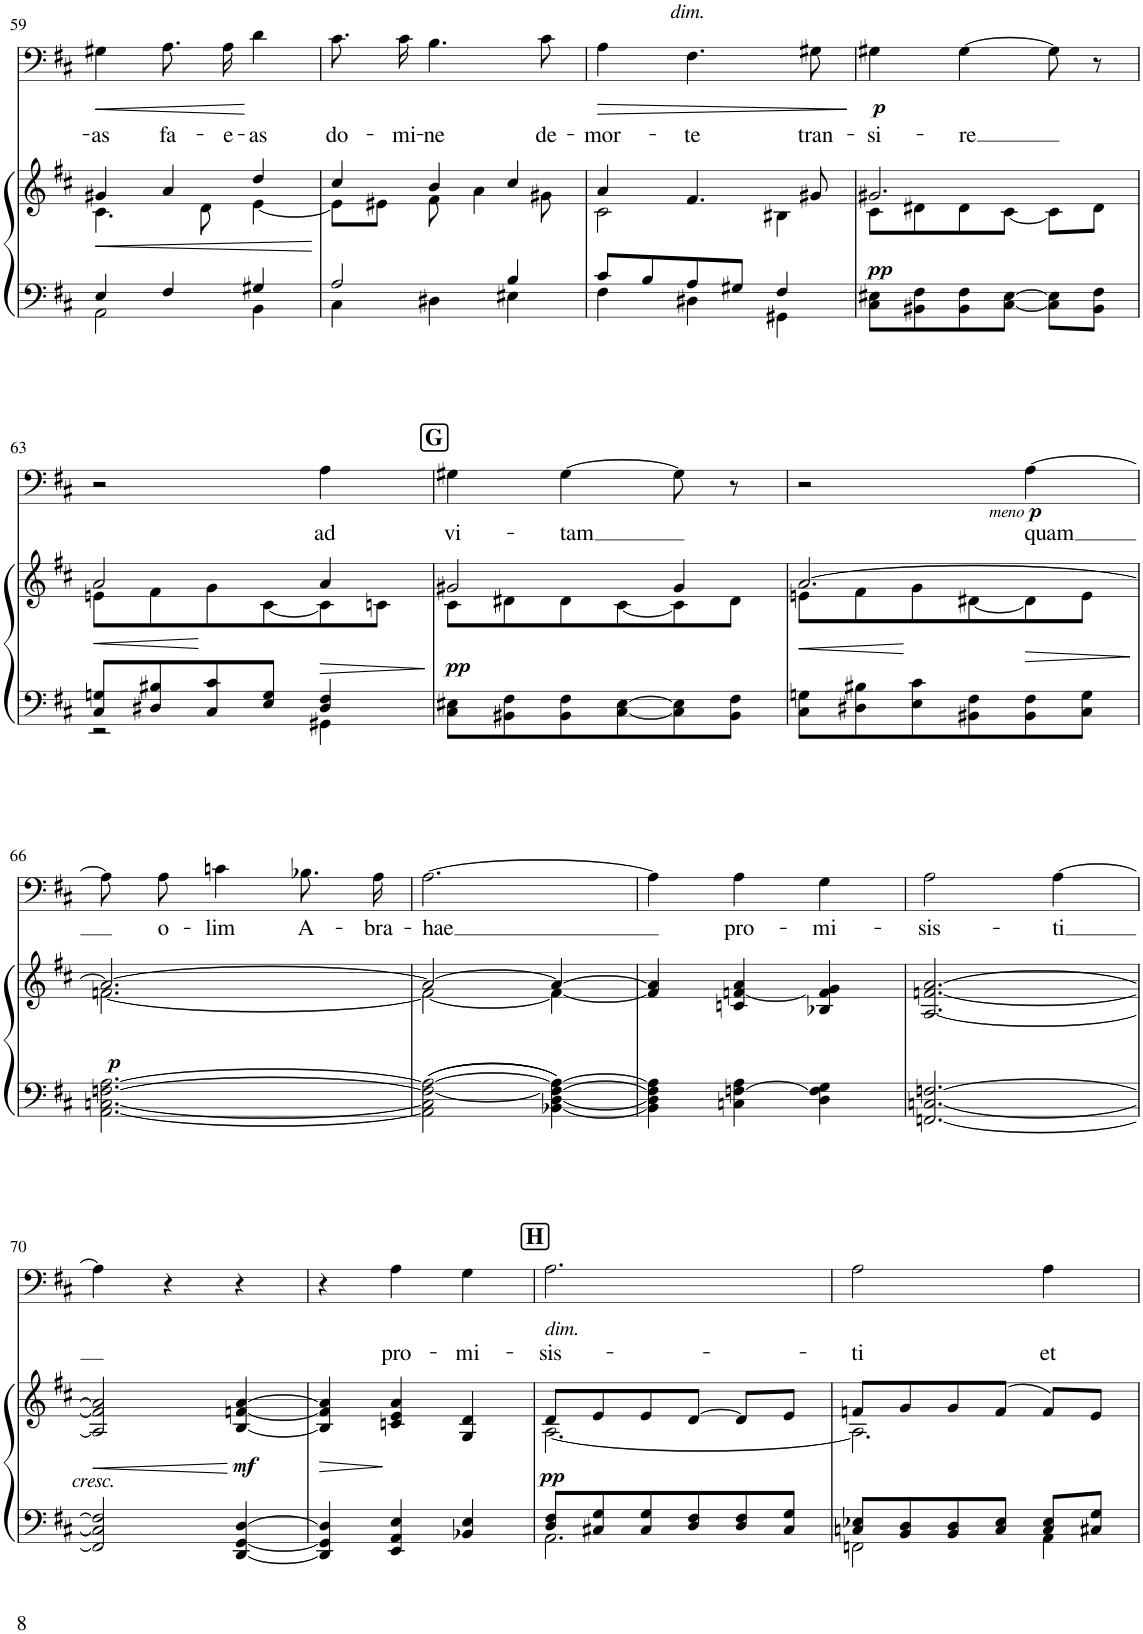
**kern	**kern	**dynam	**kern	**text	**dynam
*part2	*part2	*part2	*part1	*part1	*part1
*staff3	*staff2	*staff2/3	*staff1	*staff1	*staff1
*I"PIANO	*	*	*I"BARYTON SOLO	*	*
*I'Pno	*	*	*	*	*
!!LO:PB:g=z
*clefF4	*clefG2	*	*clefF4	*	*
*k[f#c#]	*k[f#c#]	*	*k[f#c#]	*	*
*M3/4	*M3/4	*	*M3/4	*	*
=59	=59	=59	=59	=59	=59
*^	*	*	*	*	*
!	!	!	!LO:HP:b	!	!LO:LY:b	!LO:HP:b
*	*	*^	*	*	*	*
4E/	2AA\	4g#X/	4.c#\	<	4G#X\	-as	<
!	!	!	!	!	!	!LO:LY:b	!
4F#/	.	4a/	.	.	8.A\L	fa-	.
.	.	.	8d\	.	.	.	.
!	!	!	!	!	!	!LO:LY:b	!
.	.	.	.	.	16A\Jk	-e-	.
!	!	!	!	!	!	!LO:LY:b	!
4G#X/	4BB\	4dd/	[4e\	.	4d\	-as	[
*v	*v	*	*	*	*	*	*
*	*v	*v	*	*	*	*
.	.	[	.	.	.
=60	=60	=60	=60	=60	=60
*^	*^	*	*	*	*
!	!	!	!	!	!	!LO:LY:b	!
2A/	4C#\	4cc#/	8e\L]	.	8.c#\L	do-	.
.	.	.	8e#X\J	.	.	.	.
!	!	!	!	!	!	!LO:LY:b	!
.	.	.	.	.	16c#\Jk	-mi-	.
!	!	!	!	!	!	!LO:LY:b	!
.	4D#X\	4b/	8f#\	.	4.B\	-ne	.
.	.	.	4a\	.	.	.	.
4B/	4E#X\	4cc#/	.	.	.	.	.
!	!	!	!	!	!	!LO:LY:b	!
.	.	.	8g#X\	.	8c#\	de-	.
=61	=61	=61	=61	=61	=61	=61	=61
!	!	!	!	!	!	!LO:LY:b	!LO:HP:b
8c#/L	4F#\	4a/	2c#\	.	4A\	-mor-	>
8B/	.	.	.	.	.	.	.
!	!	!	!	!	!LO:TX:a:i:t=dim.	!	!
!	!	!	!	!	!	!LO:LY:b	!
8A/	4D#X\	4.f#/	.	.	4.F#\	-te	.
8G#X/J	.	.	.	.	.	.	.
4F#/	4GG#X\	.	4B#X\	.	.	.	.
!	!	!	!	!	!	!LO:LY:b	!
.	.	8g#X/	.	.	8G#X\	tran-	.
*v	*v	*	*	*	*	*	*
*	*v	*v	*	*	*	*
.	.	.	.	.	]
=62	=62	=62	=62	=62	=62
*	*^	*	*	*	*
!	!	!	!LO:DY:b	!	!LO:LY:b	!LO:DY:b
8C#\ 8E#X\L	2.g#X/	8c#\L	pp	4G#X\	-si-	p
8BB#X\ 8F#\	.	8d#X\	.	.	.	.
!	!	!	!	!	!LO:LY:b	!
8BB#\ 8F#\	.	8d#\	.	[4G#\	-re	.
[8C#\ [8E#\J	.	[8c#\J	.	.	.	.
8C#\] 8E#\]L	.	8c#\L]	.	8G#\]	.	.
8BB#\ 8F#\J	.	8d#\J	.	8r	.	.
!!LO:LB:g=z
=63	=63	=63	=63	=63	=63	=63
*^	*	*	*	*	*	*
!	!	!	!	!LO:HP:b	!	!	!
8C#/ 8Gn/L	2r	2a/	8en\L	<	2r	.	.
8D#X/ 8B#X/	.	.	8f#\	.	.	.	.
8C#/ 8c#/	.	.	8g\	[	.	.	.
8E/ 8G/J	.	.	[8c#\	.	.	.	.
!	!	!	!	!LO:HP:b	!	!LO:LY:b	!
4D#/ 4F#/	4GG#X\	4a/	8c#\]	>	4A\	ad	.
.	.	.	8cn\J	.	.	.	.
*v	*v	*	*	*	*	*	*
*	*v	*v	*	*	*	*
.	.	]	.	.	.
!!LO:REH:place=s1:a:B:cj:fs=14:t=G
=64	=64	=64	=64	=64	=64
*	*^	*	*	*	*
!	!	!	!LO:DY:b	!	!LO:LY:b	!
8C#\ 8E#X\L	2g#X/	8c#\L	pp	4G#X\	vi-	.
8BB#X\ 8F#\	.	8d#X\	.	.	.	.
!	!	!	!	!	!LO:LY:b	!
8BB#\ 8F#\	.	8d#\	.	[4G#\	-tam	.
[8C#\ [8E#\	.	[8c#\	.	.	.	.
8C#\] 8E#\]	4g#/	8c#\]	.	8G#\]	.	.
8BB#\ 8F#\J	.	8d#\J	.	8r	.	.
=65	=65	=65	=65	=65	=65	=65
!	!	!	!LO:HP:b	!	!	!
8C#\ 8Gn\L	[2.a/	8en\L	<	2r	.	.
8D#X\ 8B#X\	.	8f#\	.	.	.	.
8E\ 8c#\	.	8g\	[	.	.	.
8BB#X\ 8F#\	.	[8d#X\	.	.	.	.
!	!	!	!	!	!LO:LY:b	!LO:DY:b
!	!	!	!	!	!	!LO:DY:n=1:b
8BB#\ 8F#\	.	8d#\]	.	[4A\	quam	other-dynamics p
8C#\ 8G\J	.	8e\J	.	.	.	.
!!LO:LB:g=z
=66	=66	=66	=66	=66	=66	=66
!	!	!	!LO:DY:b	!	!	!
[2.AA\ [2.Cn\ [2.Fn\ [2.A\	2.a/_	[2.fn\	p	8A\L]	.	.
!	!	!	!	!	!LO:LY:b	!
.	.	.	.	8A\J	o-	.
!	!	!	!	!	!LO:LY:b	!
.	.	.	.	4cn\	-lim	.
!	!	!	!	!	!LO:LY:b	!
.	.	.	.	8.B-X\L	A-	.
!	!	!	!	!	!LO:LY:b	!
.	.	.	.	16A\Jk	-bra-	.
=67	=67	=67	=67	=67	=67	=67
!	!	!	!	!	!LO:LY:b	!
2AA\] 2C\] 2F\_ 2A\_	2a/_	2f\_	.	[2.A\	-hae	.
[4BB-X\ [4D\ 4F\_ 4A\_	4a/_	4f\_	.	.	.	.
*	*v	*v	*	*	*	*
=68	=68	=68	=68	=68	=68
4BB-\] 4D\] 4F\] 4A\]	4f/] 4a/]	.	4A\]	.	.
!	!	!	!	!LO:LY:b	!
4Cn\ [4Fn\ 4A\	4cn/ [4fn/ 4a/	.	4A\	pro-	.
!	!	!	!	!LO:LY:b	!
4D\ 4F\] 4G\	4B-X/ 4f/] 4g/	.	4G\	-mi-	.
=69	=69	=69	=69	=69	=69
!	!	!	!	!LO:LY:b	!
[2.FFn/ [2.Cn/ [2.Fn/	[2.A/ [2.fn/ [2.a/	.	2A\	-sis-	.
!	!	!	!	!LO:LY:b	!
.	.	.	[4A\	-ti	.
!!LO:LB:g=z
=70	=70	=70	=70	=70	=70
!	!LO:TX:b:i:t=cresc.	!	!	!	!
!	!	!LO:HP:b	!	!	!
2FF/] 2C/] 2F/]	2A/] 2f/] 2a/]	<	4A\]	.	.
.	.	.	4r	.	.
!	!	!LO:DY:n=1:b	!	!	!
[4DD/ [4GG/ [4D/	[4B/ [4fn/ [4a/	[ mf	4r	.	.
=71	=71	=71	=71	=71	=71
!	!	!LO:HP:b	!	!	!
4DD/] 4GG/] 4D/]	4B/] 4f/] 4a/]	>	4r	.	.
!	!	!	!	!LO:LY:b	!
4EE/ 4AA/ 4E/	4cn/ 4e/ 4a/	]	4A\	pro-	.
!	!	!	!	!LO:LY:b	!
4BB-X/ 4E/	4G/ 4d/	.	4G\	-mi-	.
!!LO:REH:place=s1:a:B:cj:fs=14:t=H
=72	=72	=72	=72	=72	=72
*^	*^	*	*	*	*
!	!	!	!	!	!LO:TX:b:i:t=dim.	!	!
!	!	!	!	!LO:DY:b	!	!LO:LY:b	!
8D/ 8F#/L	2.AA\	8d/L	[2.A\	pp	2.A\	-sis-	.
8C#X/ 8G/	.	8e/	.	.	.	.	.
8C#/ 8G/	.	8e/	.	.	.	.	.
8D/ 8F#/	.	[8d/J	.	.	.	.	.
8D/ 8F#/	.	8d/L]	.	.	.	.	.
8C#/ 8G/J	.	8e/J	.	.	.	.	.
=73	=73	=73	=73	=73	=73	=73	=73
!	!	!	!	!	!	!LO:LY:b	!
8Cn/ 8E-X/L	2FFn\	8fn/L	2.A\]	.	2A\	-ti	.
8BB/ 8D/	.	8g/	.	.	.	.	.
8BB/ 8D/	.	8g/	.	.	.	.	.
8C/ 8E-/J	.	(8f/J	.	.	.	.	.
!	!	!	!	!	!	!LO:LY:b	!
8C/ 8E-/L	4AA\	8f/L)	.	.	4A\	et	.
8C#X/ 8G/J	.	8e/J	.	.	.	.	.
*v	*v	*	*	*	*	*	*
*	*v	*v	*	*	*	*
=	=	=	=	=	=
*-	*-	*-	*-	*-	*-
